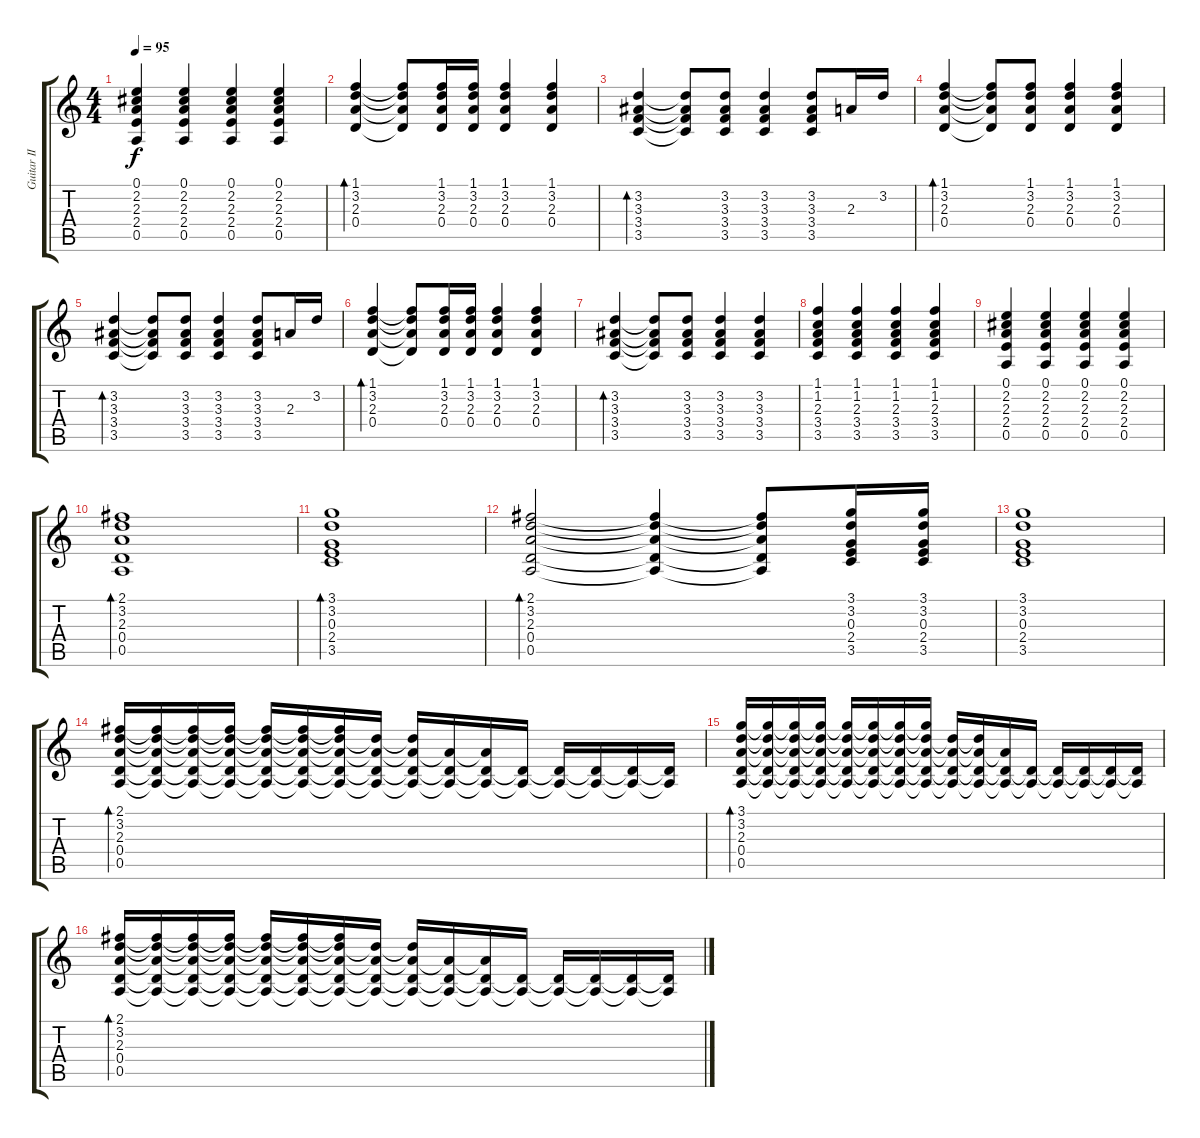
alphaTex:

\track ("Guitar II" "Guitar II") {instrument acousticguitarnylon}
\staff {score tabs}
\tuning (E4 B3 G3 D3 A2 E2) {hide}
\ts (4 4)
\tempo 95
\clef g2
\ks c
(0.1 2.2 2.3 2.4 0.5).4{dy f} (0.1 2.2 2.3 2.4 0.5).4 (0.1 2.2 2.3 2.4 0.5).4 (0.1 2.2 2.3 2.4 0.5).4 |
(1.1 3.2 2.3 0.4).4{bd 240} (1.1{t} 3.2{t} 2.3{t} 0.4{t}).8 (1.1 3.2 2.3 0.4).16 (1.1 3.2 2.3 0.4).16 (1.1 3.2 2.3 0.4).4 (1.1 3.2 2.3 0.4).4 |
(3.2 3.3 3.4 3.5).4{bd 240} (3.2{t} 3.3{t} 3.4{t} 3.5{t}).8 (3.2 3.3 3.4 3.5).8 (3.2 3.3 3.4 3.5).4 (3.2 3.3 3.4 3.5).8 2.3.16 3.2.16 |
(1.1 3.2 2.3 0.4).4{bd 240} (1.1{t} 3.2{t} 2.3{t} 0.4{t}).8 (1.1 3.2 2.3 0.4).8 (1.1 3.2 2.3 0.4).4 (1.1 3.2 2.3 0.4).4 |
(3.2 3.3 3.4 3.5).4{bd 240} (3.2{t} 3.3{t} 3.4{t} 3.5{t}).8 (3.2 3.3 3.4 3.5).8 (3.2 3.3 3.4 3.5).4 (3.2 3.3 3.4 3.5).8 2.3.16 3.2.16 |
(1.1 3.2 2.3 0.4).4{bd 240} (1.1{t} 3.2{t} 2.3{t} 0.4{t}).8 (1.1 3.2 2.3 0.4).16 (1.1 3.2 2.3 0.4).16 (1.1 3.2 2.3 0.4).4 (1.1 3.2 2.3 0.4).4 |
(3.2 3.3 3.4 3.5).4{bd 240} (3.2{t} 3.3{t} 3.4{t} 3.5{t}).8 (3.2 3.3 3.4 3.5).8 (3.2 3.3 3.4 3.5).4 (3.2 3.3 3.4 3.5).4 |
(1.1 1.2 2.3 3.4 3.5).4 (1.1 1.2 2.3 3.4 3.5).4 (1.1 1.2 2.3 3.4 3.5).4 (1.1 1.2 2.3 3.4 3.5).4 |
(0.1 2.2 2.3 2.4 0.5).4 (0.1 2.2 2.3 2.4 0.5).4 (0.1 2.2 2.3 2.4 0.5).4 (0.1 2.2 2.3 2.4 0.5).4 |
(2.1 3.2 2.3 0.4 0.5).1{bd 120} |
(3.1 3.2 0.3 2.4 3.5).1{bd 120} |
(2.1 3.2 2.3 0.4 0.5).2{bd 120} (2.1{t} 3.2{t} 2.3{t} 0.4{t} 0.5{t}).4 (2.1{t} 3.2{t} 2.3{t} 0.4{t} 0.5{t}).8 (3.1 3.2 0.3 2.4 3.5).16 (3.1 3.2 0.3 2.4 3.5).16 |
(3.1 3.2 0.3 2.4 3.5).1 |
(2.1 3.2 2.3 0.4 0.5).16{bd 120 volume 9 balance 15 instrument acousticguitarsteel} (2.1{t} 3.2{t} 2.3{t} 0.4{t} 0.5{t}).16{balance 0} (2.1{t} 3.2{t} 2.3{t} 0.4{t} 0.5{t}).16{balance 16} (2.1{t} 3.2{t} 2.3{t} 0.4{t} 0.5{t}).16{balance 0} (2.1{t} 3.2{t} 2.3{t} 0.4{t} 0.5{t}).16{balance 16} (2.1{t} 3.2{t} 2.3{t} 0.4{t} 0.5{t}).16{balance 0} (2.1{t} 3.2{t} 2.3{t} 0.4{t} 0.5{t}).16{balance 16} (3.2{t} 2.3{t} 0.4{t} 0.5{t}).16{balance 0} (3.2{t} 2.3{t} 0.4{t} 0.5{t}).16{balance 16} (2.3{t} 0.4{t} 0.5{t}).16{balance 0} (2.3{t} 0.4{t} 0.5{t}).16{balance 16} (0.4{t} 0.5{t}).16{balance 0} (0.4{t} 0.5{t}).16{balance 16} (0.4{t} 0.5{t}).16{balance 3} (0.4{t} 0.5{t}).16{balance 12} (0.4{t} 0.5{t}).16{balance 4} |
(3.1 3.2 2.3 0.4 0.5).16{bd 120 volume 9 balance 15 instrument acousticguitarsteel} (3.1{t} 3.2{t} 2.3{t} 0.4{t} 0.5{t}).16{balance 0} (3.1{t} 3.2{t} 2.3{t} 0.4{t} 0.5{t}).16{balance 16} (3.1{t} 3.2{t} 2.3{t} 0.4{t} 0.5{t}).16{balance 0} (3.1{t} 3.2{t} 2.3{t} 0.4{t} 0.5{t}).16{balance 16} (3.1{t} 3.2{t} 2.3{t} 0.4{t} 0.5{t}).16{balance 0} (3.1{t} 3.2{t} 2.3{t} 0.4{t} 0.5{t}).16{balance 16} (3.1{t} 3.2{t} 2.3{t} 0.4{t} 0.5{t}).16{balance 0} (3.2{t} 2.3{t} 0.4{t} 0.5{t}).16{balance 16} (3.2{t} 2.3{t} 0.4{t} 0.5{t}).16{balance 0} (2.3{t} 0.4{t} 0.5{t}).16{balance 16} (0.4{t} 0.5{t}).16{balance 0} (0.4{t} 0.5{t}).16{balance 16} (0.4{t} 0.5{t}).16{balance 3} (0.4{t} 0.5{t}).16{balance 12} (0.4{t} 0.5{t}).16{balance 4} |
(2.1 3.2 2.3 0.4 0.5).16{bd 120 volume 9 balance 15 instrument acousticguitarsteel} (2.1{t} 3.2{t} 2.3{t} 0.4{t} 0.5{t}).16{balance 0} (2.1{t} 3.2{t} 2.3{t} 0.4{t} 0.5{t}).16{balance 16} (2.1{t} 3.2{t} 2.3{t} 0.4{t} 0.5{t}).16{balance 0} (2.1{t} 3.2{t} 2.3{t} 0.4{t} 0.5{t}).16{balance 16} (2.1{t} 3.2{t} 2.3{t} 0.4{t} 0.5{t}).16{balance 0} (2.1{t} 3.2{t} 2.3{t} 0.4{t} 0.5{t}).16{balance 16} (3.2{t} 2.3{t} 0.4{t} 0.5{t}).16{balance 0} (3.2{t} 2.3{t} 0.4{t} 0.5{t}).16{balance 16} (2.3{t} 0.4{t} 0.5{t}).16{balance 0} (2.3{t} 0.4{t} 0.5{t}).16{balance 16} (0.4{t} 0.5{t}).16{balance 0} (0.4{t} 0.5{t}).16{balance 16} (0.4{t} 0.5{t}).16{balance 3} (0.4{t} 0.5{t}).16{balance 12} (0.4{t} 0.5{t}).16{balance 4}
